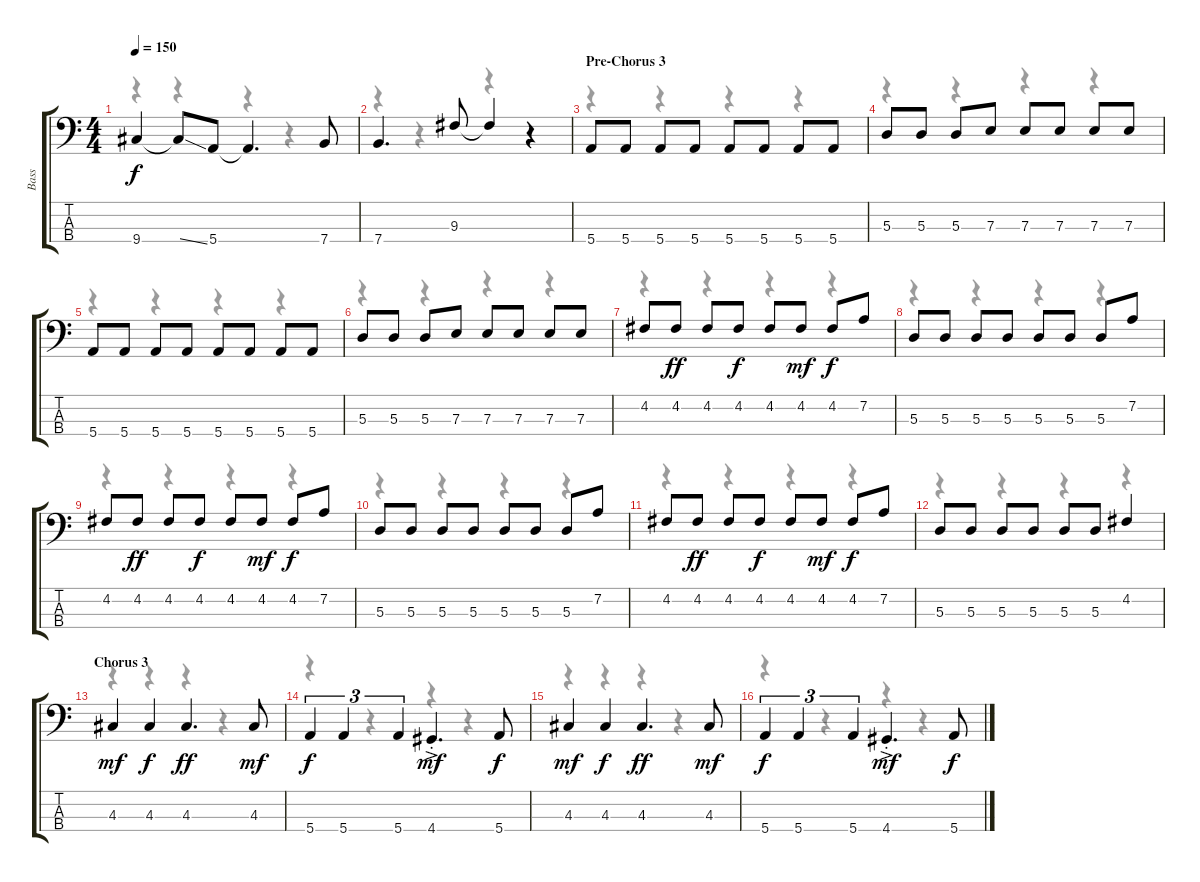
\track ("Bass" "Bass") {instrument fretlessbass}
\staff {score tabs}
\tuning (G2 D2 A1 E1) {hide}
\voice
\ts (4 4)
\tempo 150
\clef f4
\ks c
9.4.4{dy f} 9.4{ss t}.8 5.4.8 5.4{t}.4{d} 7.4.8 |
7.4.4{d} 9.3.8 9.3{t}.4 r.4 |
\section ("" "Pre-Chorus 3")
5.4.8 5.4.8 5.4.8 5.4.8 5.4.8 5.4.8 5.4.8 5.4.8 |
5.3.8 5.3.8 5.3.8 7.3.8 7.3.8 7.3.8 7.3.8 7.3.8 |
5.4.8 5.4.8 5.4.8 5.4.8 5.4.8 5.4.8 5.4.8 5.4.8 |
5.3.8 5.3.8 5.3.8 7.3.8 7.3.8 7.3.8 7.3.8 7.3.8 |
4.2.8 4.2.8{dy ff} 4.2.8 4.2.8{dy f} 4.2.8 4.2.8{dy mf} 4.2.8{dy f} 7.2.8 |
5.3.8 5.3.8 5.3.8 5.3.8 5.3.8 5.3.8 5.3.8 7.2.8 |
4.2.8 4.2.8{dy ff} 4.2.8 4.2.8{dy f} 4.2.8 4.2.8{dy mf} 4.2.8{dy f} 7.2.8 |
5.3.8 5.3.8 5.3.8 5.3.8 5.3.8 5.3.8 5.3.8 7.2.8 |
4.2.8 4.2.8{dy ff} 4.2.8 4.2.8{dy f} 4.2.8 4.2.8{dy mf} 4.2.8{dy f} 7.2.8 |
5.3.8 5.3.8 5.3.8 5.3.8 5.3.8 5.3.8 4.2.4 |
\section ("" "Chorus 3")
4.3.4{dy mf} 4.3.4{dy f} 4.3.4{d dy ff} 4.3.8{dy mf} |
5.4.4{tu (3 2) dy f} 5.4.4{tu (3 2)} 5.4.4{tu (3 2)} 4.4{ac st}.4{d dy mf} 5.4.8{dy f} |
4.3.4{dy mf} 4.3.4{dy f} 4.3.4{d dy ff} 4.3.8{dy mf} |
5.4.4{tu (3 2) dy f} 5.4.4{tu (3 2)} 5.4.4{tu (3 2)} 4.4{ac st}.4{d dy mf} 5.4.8{dy f}
\voice
\clef f4
\ottava regular
\simile none
\ks c
r.4{dy f} r.4 r.4 r.4 |
r.4 r.4 r.4 r.4 |
r.4 r.4 r.4 r.4 |
r.4 r.4 r.4 r.4 |
r.4 r.4 r.4 r.4 |
r.4 r.4 r.4 r.4 |
r.4 r.4 r.4 r.4 |
r.4 r.4 r.4 r.4 |
r.4 r.4 r.4 r.4 |
r.4 r.4 r.4 r.4 |
r.4 r.4 r.4 r.4 |
r.4 r.4 r.4 r.4 |
r.4 r.4 r.4 r.4 |
r.4 r.4 r.4 r.4 |
r.4 r.4 r.4 r.4 |
r.4 r.4 r.4 r.4
